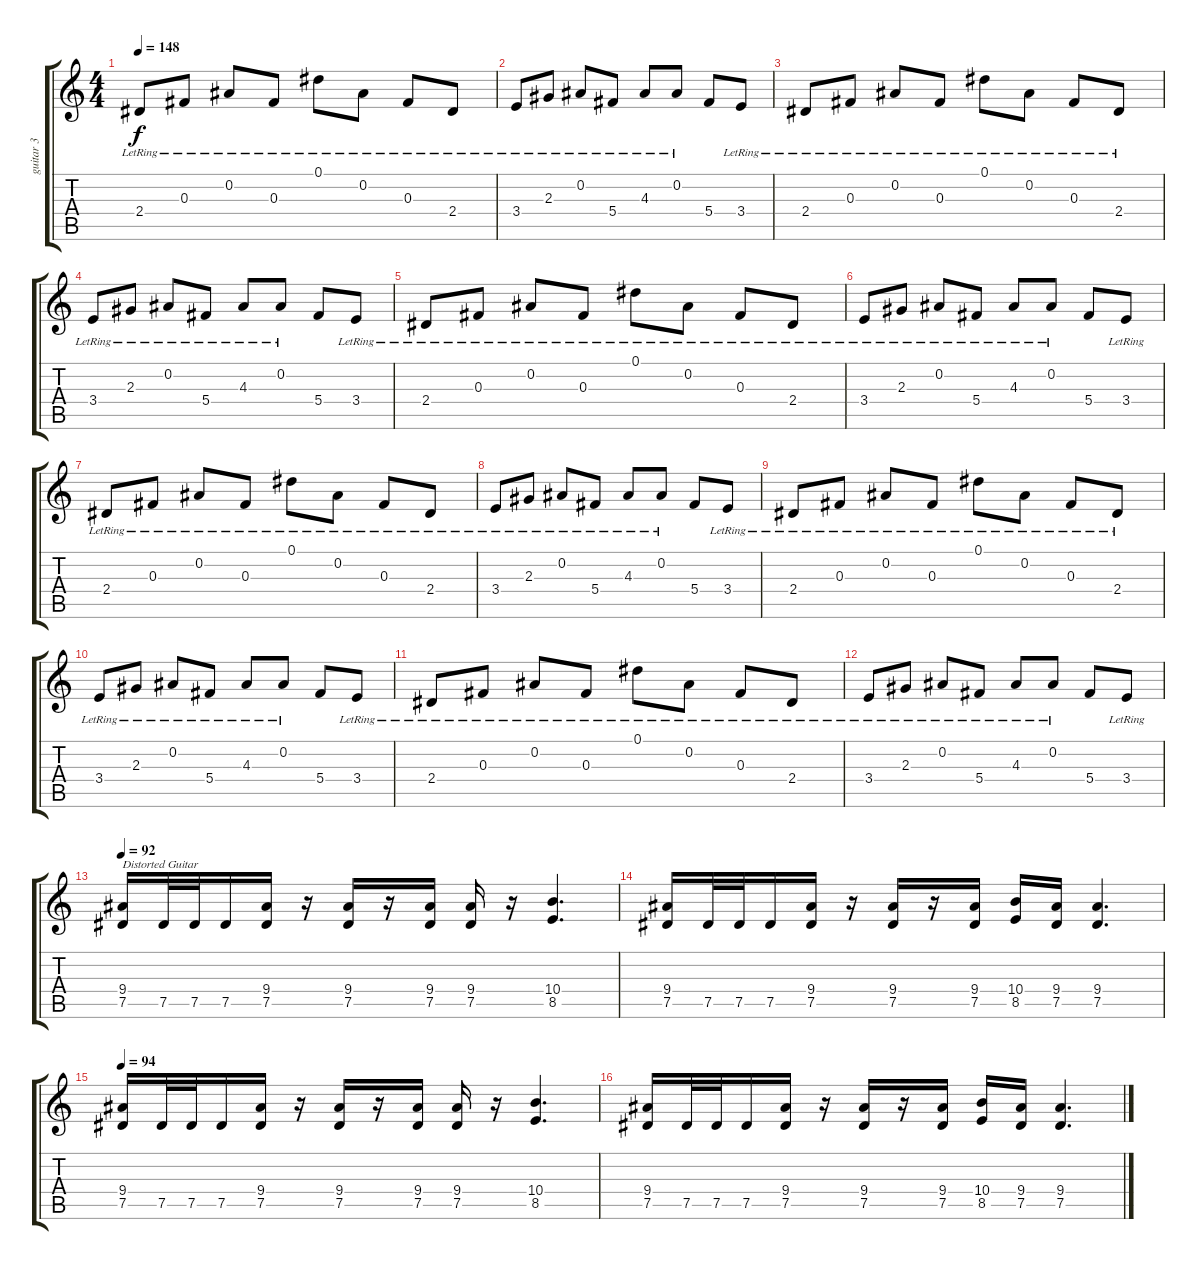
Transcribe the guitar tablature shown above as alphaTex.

\track ("guitar 3" "guitar 3") {solo instrument distortionguitar}
\staff {score tabs}
\tuning (Eb4 Bb3 Gb3 Db3 Ab2 Eb2) {hide}
\ts (4 4)
\tempo 148
\clef g2
\ks c
2.4{lr}.8{dy f} 0.3{lr}.8 0.2{lr}.8 0.3{lr}.8 0.1{lr}.8 0.2{lr}.8 0.3{lr}.8 2.4{lr}.8 |
3.4{lr}.8 2.3{lr}.8 0.2{lr}.8 5.4{lr}.8 4.3{lr}.8 0.2{lr}.8 5.4.8 3.4{lr}.8 |
2.4{lr}.8 0.3{lr}.8 0.2{lr}.8 0.3{lr}.8 0.1{lr}.8 0.2{lr}.8 0.3{lr}.8 2.4{lr}.8 |
3.4{lr}.8 2.3{lr}.8 0.2{lr}.8 5.4{lr}.8 4.3{lr}.8 0.2{lr}.8 5.4.8 3.4{lr}.8 |
2.4{lr}.8 0.3{lr}.8 0.2{lr}.8 0.3{lr}.8 0.1{lr}.8 0.2{lr}.8 0.3{lr}.8 2.4{lr}.8 |
3.4{lr}.8 2.3{lr}.8 0.2{lr}.8 5.4{lr}.8 4.3{lr}.8 0.2{lr}.8 5.4.8 3.4{lr}.8 |
2.4{lr}.8 0.3{lr}.8 0.2{lr}.8 0.3{lr}.8 0.1{lr}.8 0.2{lr}.8 0.3{lr}.8 2.4{lr}.8 |
3.4{lr}.8 2.3{lr}.8 0.2{lr}.8 5.4{lr}.8 4.3{lr}.8 0.2{lr}.8 5.4.8 3.4{lr}.8 |
2.4{lr}.8 0.3{lr}.8 0.2{lr}.8 0.3{lr}.8 0.1{lr}.8 0.2{lr}.8 0.3{lr}.8 2.4{lr}.8 |
3.4{lr}.8 2.3{lr}.8 0.2{lr}.8 5.4{lr}.8 4.3{lr}.8 0.2{lr}.8 5.4.8 3.4{lr}.8 |
2.4{lr}.8 0.3{lr}.8 0.2{lr}.8 0.3{lr}.8 0.1{lr}.8 0.2{lr}.8 0.3{lr}.8 2.4{lr}.8 |
3.4{lr}.8 2.3{lr}.8 0.2{lr}.8 5.4{lr}.8 4.3{lr}.8 0.2{lr}.8 5.4.8 3.4{lr}.8 |
\tempo 92
(9.4 7.5).16{txt "Distorted Guitar" instrument distortionguitar} 7.5.32 7.5.32 7.5.16 (9.4 7.5).16 r.16 (9.4 7.5).16 r.16 (9.4 7.5).16 (9.4 7.5).16 r.16 (10.4 8.5).4{d} |
(9.4 7.5).16 7.5.32 7.5.32 7.5.16 (9.4 7.5).16 r.16 (9.4 7.5).16 r.16 (9.4 7.5).16 (10.4 8.5).16 (9.4 7.5).16 (9.4 7.5).4{d} |
\tempo 94
(9.4 7.5).16 7.5.32 7.5.32 7.5.16 (9.4 7.5).16 r.16 (9.4 7.5).16 r.16 (9.4 7.5).16 (9.4 7.5).16 r.16 (10.4 8.5).4{d} |
(9.4 7.5).16 7.5.32 7.5.32 7.5.16 (9.4 7.5).16 r.16 (9.4 7.5).16 r.16 (9.4 7.5).16 (10.4 8.5).16 (9.4 7.5).16 (9.4 7.5).4{d}
